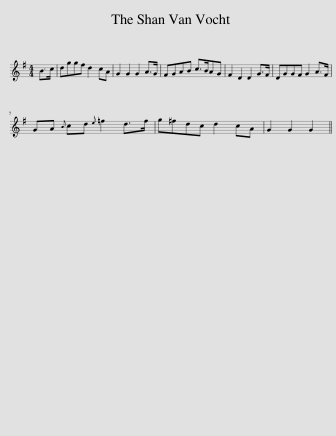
X:1
L:1/8
M:4/4
I:linebreak $
K:G
V:1 treble
V:1
 B>c | dggf d2 cA | G2 G2 G2 A>G | FGAB c>BAG | F2 D2 D2 G>F | %5
 DGGF G2 A>F |$ GA{B} cd{e} =f2 d>f | g^fdc d2 cA | G2 G2 G2 || %9
